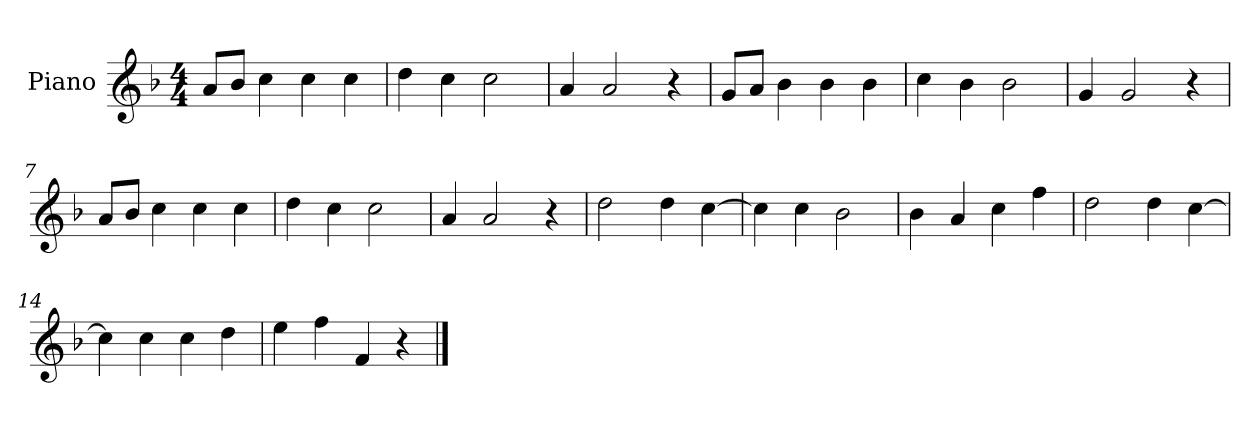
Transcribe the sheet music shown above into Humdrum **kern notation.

**kern
*part1
*staff1
*I"Piano
*I'P-no
*clefG2
*k[b-]
*M4/4
*MM90
=1
8a/L
8b-/J
4cc\
4cc\
4cc\
=2
4dd\
4cc\
2cc\
=3
4a/
2a/
4r
=4
8g/L
8a/J
4b-\
4b-\
4b-\
=5
4cc\
4b-\
2b-\
=6
4g/
2g/
4r
=7
8a/L
8b-/J
4cc\
4cc\
4cc\
=8
4dd\
4cc\
2cc\
=9
4a/
2a/
4r
!!LO:LB:g=z
=10
2dd\
4dd\
[4cc\
=11
4cc\]
4cc\
2b-\
=12
4b-\
4a/
4cc\
4ff\
=13
2dd\
4dd\
[4cc\
=14
4cc\]
4cc\
4cc\
4dd\
=15
4ee\
4ff\
4f/
4r
==
*-
